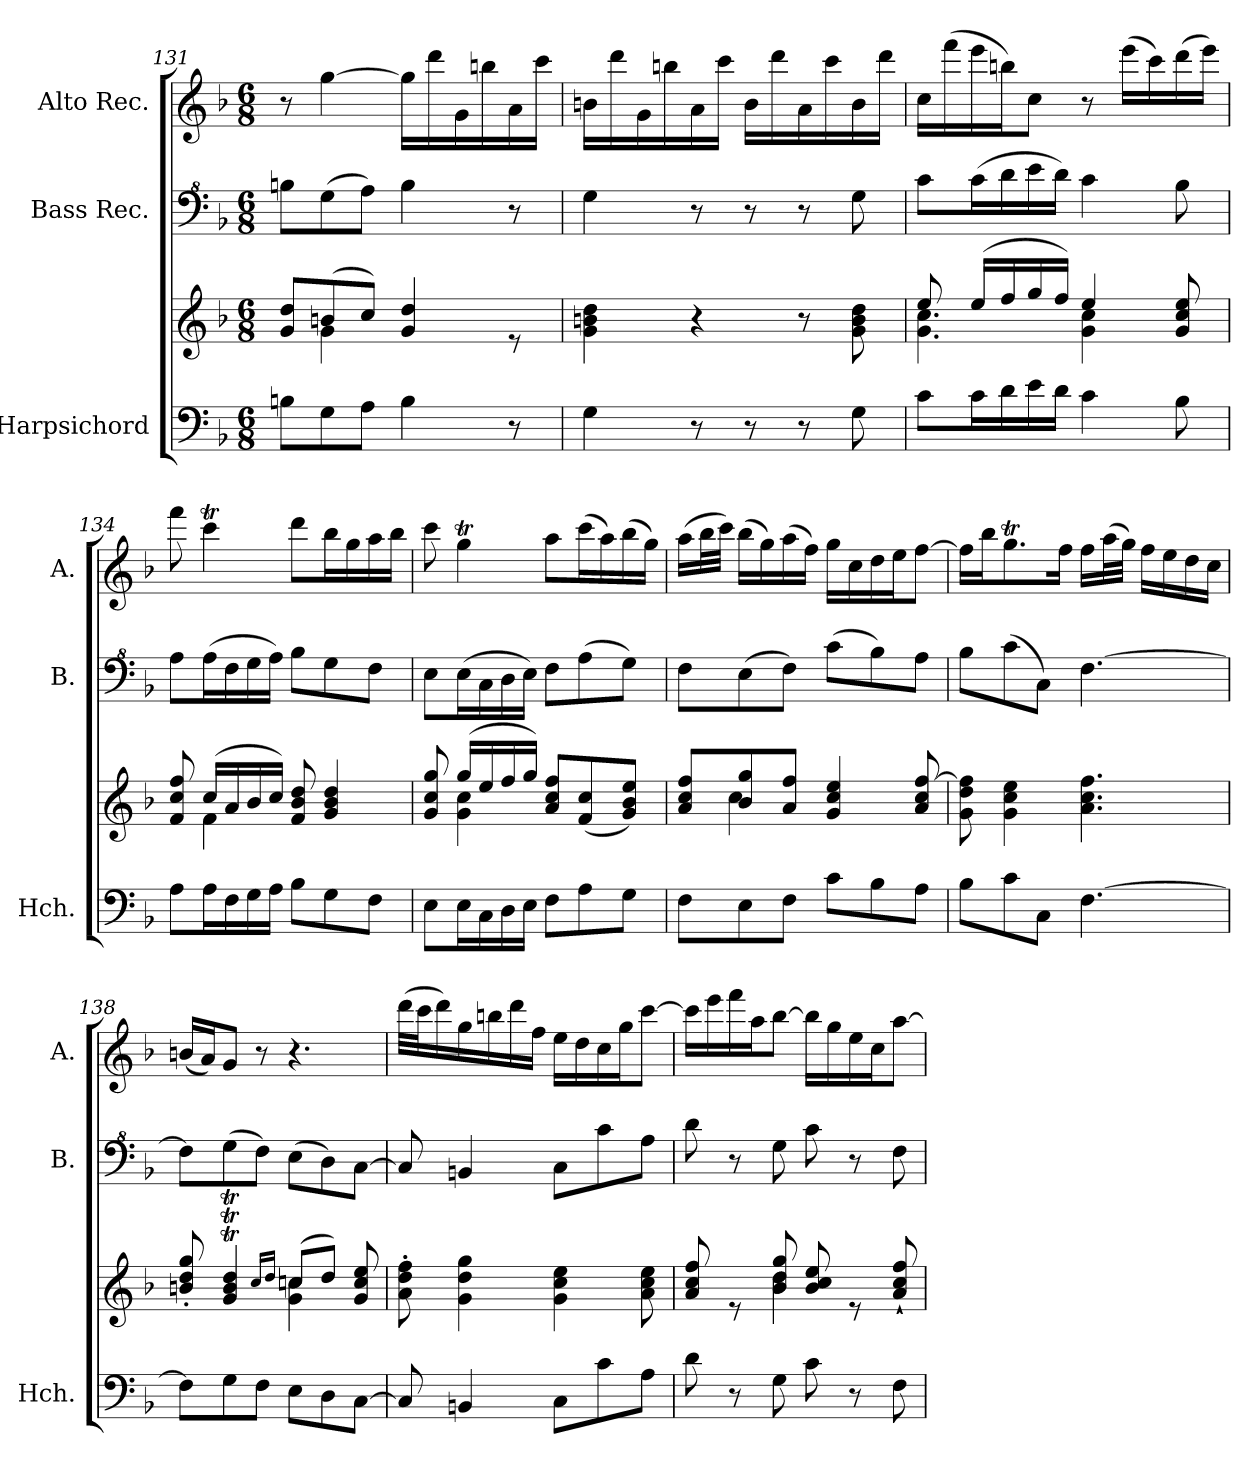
**kern	**kern	**kern	**kern
*part3	*part3	*part2	*part1
*staff4	*staff3	*staff2	*staff1
*I"Harpsichord	*	*I"Bass Rec.	*I"Alto Rec.
*I'Hch.	*	*I'B.	*I'A.
*clefF4	*clefG2	*clefF^4	*clefG2
*k[b-]	*k[b-]	*k[b-]	*k[b-]
*M6/8	*M6/8	*M6/8	*M6/8
=131	=131	=131	=131
*	*^	*	*
8Bn\L	8g/ 8dd/L	8ryy	8bn\L	8r
8G\	(8bn/	4g\	(8g\	[4gg\
8A\J	8cc/J)	.	8a\J)	.
4B\	4g/ 4dd/	4.ryy	4b\	16gg\LL]
.	.	.	.	16ddd\
.	.	.	.	16g\
.	.	.	.	16bbn\
8r	8re	.	8r	16a\
.	.	.	.	16ccc\JJ
*	*v	*v	*	*
=132	=132	=132	=132
4G\	4g\ 4bn\ 4dd\	4g\	16bn\LL
.	.	.	16ddd\
.	.	.	16g\
.	.	.	16bbn\
8r	4r	8r	16a\
.	.	.	16ccc\JJ
8r	.	8r	16b\LL
.	.	.	16ddd\
8r	8r	8r	16a\
.	.	.	16ccc\
8G\	8g\ 8b\ 8dd\	8g\	16b\
.	.	.	16ddd\JJ
!!LO:LB:g=z
=133	=133	=133	=133
*	*^	*	*
8c\L	8ee/	4.g\ 4.cc\	8cc\L	16cc\LL
.	.	.	.	(16fff\
16c\L	(16ee/LL	.	(16cc\L	16eee\
16d\	16ff/	.	16dd\	16bbn\J)
16e\	16gg/	.	16ee\	8cc\J
16d\JJ	16ff/JJ)	.	16dd\JJ)	.
4c\	4ee/	4g\ 4cc\	4cc\	8r
.	.	.	.	(16eee\LL
.	.	.	.	16ccc\)
8B-\	8g/ 8cc/ 8ee/	8ryy	8b-\	(16ddd\
.	.	.	.	16eee\JJ)
=134	=134	=134	=134	=134
8A\L	8f/ 8cc/ 8ff/	8ryy	8a\L	8fff\
16A\L	(16cc/LL	4f\	(16a\L	4cccT\
16F\	16a/	.	16f\	.
16G\	16b-/	.	16g\	.
16A\JJ	16cc/JJ)	.	16a\JJ)	.
8B-\L	8f/ 8b-/ 8dd/	4.ryy	8b-\L	8ddd\L
8G\	4g/ 4b-/ 4dd/	.	8g\	16bb-\L
.	.	.	.	16gg\
8F\J	.	.	8f\J	16aa\
.	.	.	.	16bb-\JJ
=135	=135	=135	=135	=135
8E\L	8g/ 8cc/ 8gg/	8ryy	8e\L	8ccc\
16E\L	(16gg/LL	4g\ 4cc\	(16e\L	4ggT\
16C\	16ee/	.	16c\	.
16D\	16ff/	.	16d\	.
16E\JJ	16gg/JJ)	.	16e\JJ)	.
8F\L	8a/ 8cc/ 8ff/L	4.ryy	8f\L	8aa\L
8A\	(8f/ 8cc/	.	(8a\	(16ccc\L
.	.	.	.	16aa\)
8G\J	8g/ 8b-/ 8ee/J)	.	8g\J)	(16bb-\
.	.	.	.	16gg\JJ)
=136	=136	=136	=136	=136
8F\L	8a/ 8cc/ 8ff/L	8ryy	8f\L	(16aa\LL
.	.	.	.	32bb-\L
.	.	.	.	32ccc\JJJ)
8E\	8b-/ 8gg/	4cc\	(8e\	(16bb-\LL
.	.	.	.	16gg\)
8F\J	8a/ 8ff/J	.	8f\J)	(16aa\
.	.	.	.	16ff\JJ)
8c\L	4g/ 4cc/ 4ee/	4.ryy	(8cc\L	16gg\LL
.	.	.	.	16cc\
8B-\	.	.	8b-\)	16dd\
.	.	.	.	16ee\J
8A\J	8a/ 8cc/ [8ff/	.	8a\J	[8ff\J
*	*v	*v	*	*
=137	=137	=137	=137
8B-\L	8g\ 8dd\ 8ff\]	8b-\L	16ff\LL]
.	.	.	16bb-\J
8c\	4g\ 4cc\ 4ee\	(8cc\	8.ggT\
8C\J	.	8c\J)	.
.	.	.	16ff\Jk
[4.F\	4.a\ 4.cc\ 4.ff\	[4.f\	16ff\LL
.	.	.	(32aa\L
.	.	.	32gg\JJJ)
.	.	.	16ff\LL
.	.	.	16ee\
.	.	.	16dd\
.	.	.	16cc\JJ
=138	=138	=138	=138
*	*^	*	*
8F\L]	8bn/' 8dd/' 8gg/'	4.ryy	8f\L]	(16bn/LL
.	.	.	.	16a/J)
8G\	4g/T 4b/T 4dd/T	.	(8g\	8g/J
8F\J	.	.	8f\J)	8r
.	16qcc/LL	.	.	.
.	16qdd/JJ	.	.	.
8E\L	(8cc/L	4g\ 4cc\	(8e\L	4.r
8D\	8dd/J)	.	8d\)	.
[8C\J	8g/ 8cc/ 8ee/	8ryy	[8c\J	.
*	*v	*v	*	*
=139	=139	=139	=139
8C/]	8a\' 8dd\' 8ff\'	8c/]	(32ddd\LLL
.	.	.	32ccc\J
.	.	.	16ddd\)
4BBn/	4g\ 4dd\ 4gg\	4Bn/	16gg\
.	.	.	16bbn\
.	.	.	16ddd\
.	.	.	16ff\JJ
8C\L	4g\ 4cc\ 4ee\	8c\L	16ee\LL
.	.	.	16dd\
8c\	.	8cc\	16cc\
.	.	.	16gg\J
8A\J	8a\ 8cc\ 8ee\	8a\J	[8ccc\J
!!LO:PB:g=z
=140	=140	=140	=140
*	*^	*	*
8d\	8a/ 8cc/ 8ff/	4ryy	8dd\	16ccc\LL]
.	.	.	.	16eee\
8r	8re	.	8r	16fff\
.	.	.	.	16aa\J
8G\	8b-/ 8dd/ 8gg/	4b-\ 4dd\	8g\	[8bb-\J
8c\	8b-/ 8cc/ 8ee/	.	8cc\	16bb-\LL]
.	.	.	.	16gg\
8r	8re	4ryy	8r	16ee\
.	.	.	.	16cc\J
8F\	8a/` 8cc/` 8ff/`	.	8f\	[8aa\J
*	*v	*v	*	*
=	=	=	=
*-	*-	*-	*-
